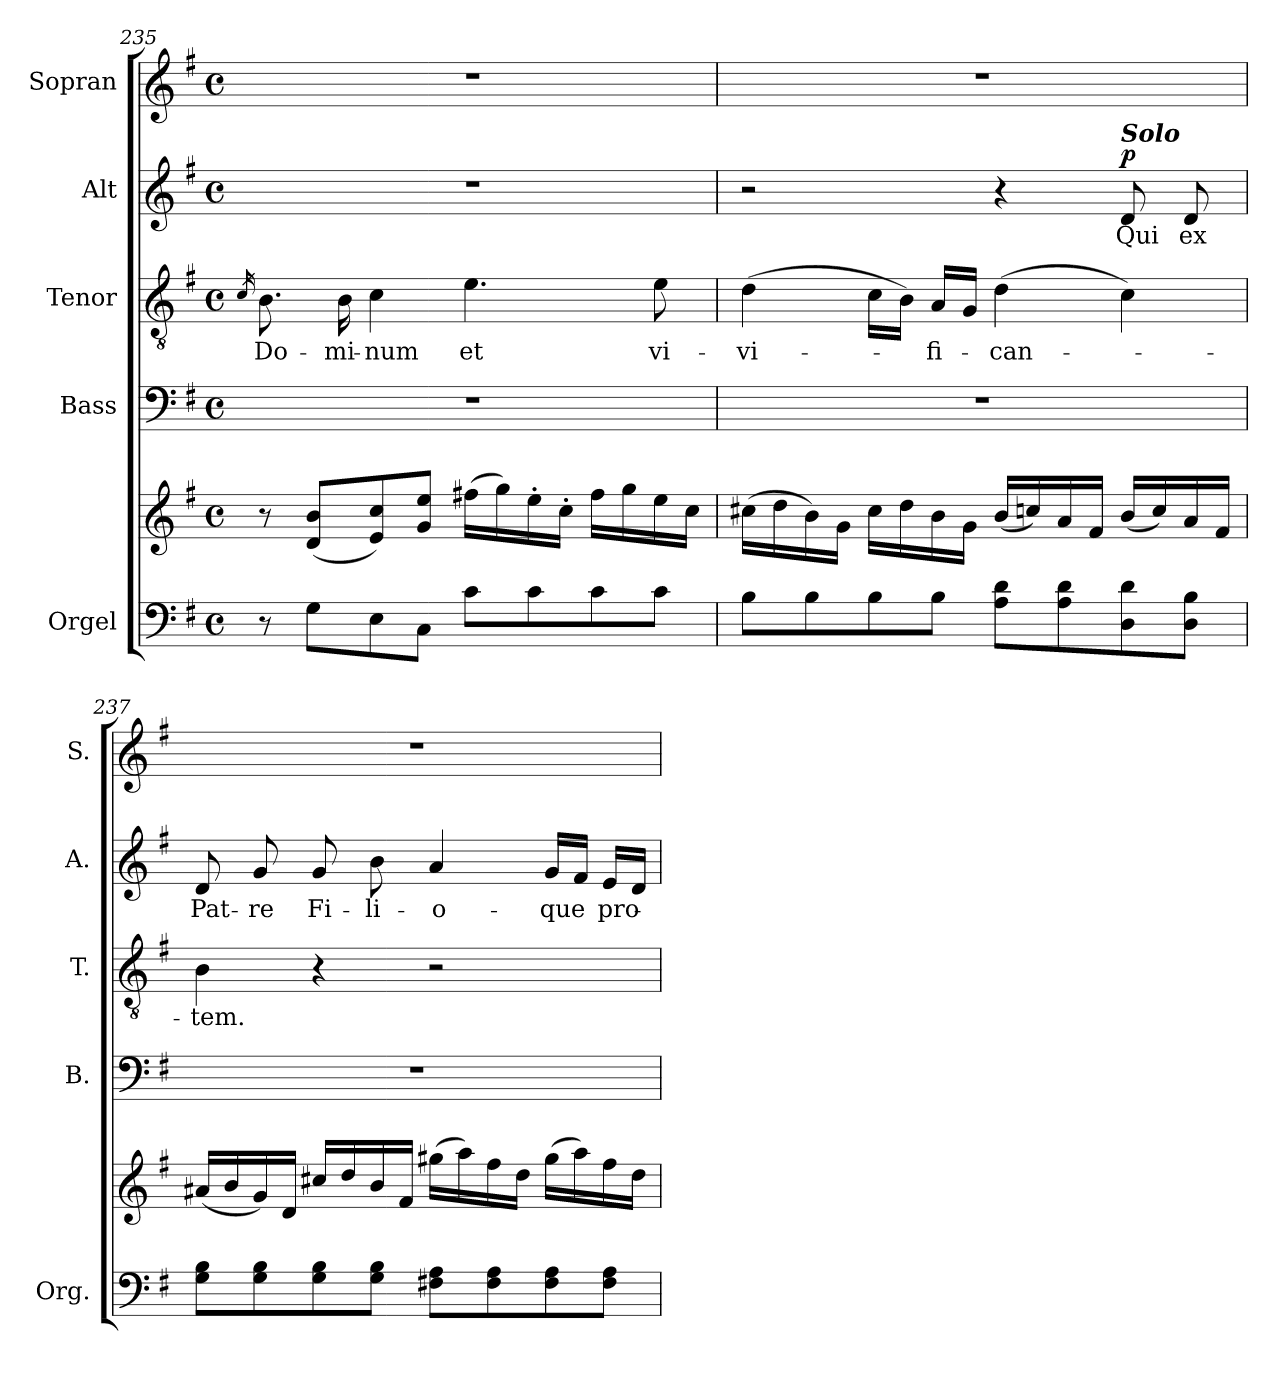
**kern	**kern	**kern	**kern	**text	**kern	**text	**dynam	**kern
*part5	*part5	*part4	*part3	*part3	*part2	*part2	*part2	*part1
*staff6	*staff5	*staff4	*staff3	*staff3	*staff2	*staff2	*staff2	*staff1
*I"Orgel	*	*I"Bass	*I"Tenor	*	*I"Alt	*	*	*I"Sopran
*I'Org.	*	*I'B.	*I'T.	*	*I'A.	*	*	*I'S.
*clefF4	*clefG2	*clefF4	*clefGv2	*	*clefG2	*	*	*clefG2
*k[f#]	*k[f#]	*k[f#]	*k[f#]	*	*k[f#]	*	*	*k[f#]
*G:	*G:	*G:	*G:	*	*G:	*	*	*G:
*M4/4	*M4/4	*M4/4	*M4/4	*	*M4/4	*	*	*M4/4
*met(c)	*met(c)	*met(c)	*met(c)	*	*met(c)	*	*	*met(c)
=235	=235	=235	=235	=235	=235	=235	=235	=235
.	.	.	16qc/	.	.	.	.	.
!	!	!	!	!LO:LY:b	!	!	!	!
8r	8r	1r	8.B\	Do-	1r	.	.	1r
8G\L	(<8d/ 8b/L	.	.	.	.	.	.	.
!	!	!	!	!LO:LY:b	!	!	!	!
.	.	.	16B\	-mi-	.	.	.	.
!	!	!	!	!LO:LY:b	!	!	!	!
8E\	8e/ 8cc/)	.	4c\	-num	.	.	.	.
8C\J	8g/ 8ee/J	.	.	.	.	.	.	.
!	!	!	!	!LO:LY:b	!	!	!	!
8c\L	(>16ff#X\LL	.	4.e\	et	.	.	.	.
.	16gg\)	.	.	.	.	.	.	.
8c\	16ee'>\	.	.	.	.	.	.	.
.	16cc'>\JJ	.	.	.	.	.	.	.
8c\	16ff#\LL	.	.	.	.	.	.	.
.	16gg\	.	.	.	.	.	.	.
!	!	!	!	!LO:LY:b	!	!	!	!
8c\J	16ee\	.	8e\	vi-	.	.	.	.
.	16cc\JJ	.	.	.	.	.	.	.
=236	=236	=236	=236	=236	=236	=236	=236	=236
!	!	!	!	!LO:LY:b	!	!	!	!
8B\L	(>16cc#X\LL	1r	(>4d\	-vi-	2r	.	.	1r
.	16dd\	.	.	.	.	.	.	.
8B\	16b\)	.	.	.	.	.	.	.
.	16g\JJ	.	.	.	.	.	.	.
8B\	16cc#\LL	.	16c\LL	.	.	.	.	.
.	16dd\	.	16B\JJ)	.	.	.	.	.
!	!	!	!	!LO:LY:b	!	!	!	!
8B\J	16b\	.	16A/LL	-fi-	.	.	.	.
.	16g\JJ	.	16G/JJ	.	.	.	.	.
!	!	!	!	!LO:LY:b	!	!	!	!
8A\ 8d\L	(<16b/LL	.	(>4d\	-can-	4r	.	.	.
.	16ccn/)	.	.	.	.	.	.	.
8A\ 8d\	16a/	.	.	.	.	.	.	.
.	16f#/JJ	.	.	.	.	.	.	.
!	!	!	!	!	!LO:TX:a:Bi:t=Solo	!	!	!
!	!	!	!	!	!	!LO:LY:b	!LO:DY:a	!
8D\ 8d\	(<16b/LL	.	4c\)	.	8d/	Qui	p	.
.	16cc/)	.	.	.	.	.	.	.
!	!	!	!	!	!	!LO:LY:b	!	!
8D\ 8B\J	16a/	.	.	.	8d/	ex	.	.
.	16f#/JJ	.	.	.	.	.	.	.
!!LO:LB:g=z
=237	=237	=237	=237	=237	=237	=237	=237	=237
!	!	!	!	!LO:LY:b	!	!LO:LY:b	!	!
8G\ 8B\L	(<16a#X/LL	1r	4B\	-tem.	8d/	Pat-	.	1r
.	16b/	.	.	.	.	.	.	.
!	!	!	!	!	!	!LO:LY:b	!	!
8G\ 8B\	16g/)	.	.	.	8g/	-re	.	.
.	16d/JJ	.	.	.	.	.	.	.
!	!	!	!	!	!	!LO:LY:b	!	!
8G\ 8B\	16cc#X/LL	.	4r	.	8g/	Fi-	.	.
.	16dd/	.	.	.	.	.	.	.
!	!	!	!	!	!	!LO:LY:b	!	!
8G\ 8B\J	16b/	.	.	.	8b\	-li-	.	.
.	16f#/JJ	.	.	.	.	.	.	.
!	!	!	!	!	!	!LO:LY:b	!	!
8F#X\ 8A\L	(>16gg#X\LL	.	2r	.	4a/	-o-	.	.
.	16aa\)	.	.	.	.	.	.	.
8F#\ 8A\	16ff#\	.	.	.	.	.	.	.
.	16dd\JJ	.	.	.	.	.	.	.
!	!	!	!	!	!	!LO:LY:b	!	!
8F#\ 8A\	(>16gg#\LL	.	.	.	16g/LL	-que	.	.
.	16aa\)	.	.	.	16f#/JJ	.	.	.
!	!	!	!	!	!	!LO:LY:b	!	!
8F#\ 8A\J	16ff#\	.	.	.	16e/LL	pro-	.	.
.	16dd\JJ	.	.	.	16d/JJ	.	.	.
=	=	=	=	=	=	=	=	=
*-	*-	*-	*-	*-	*-	*-	*-	*-
